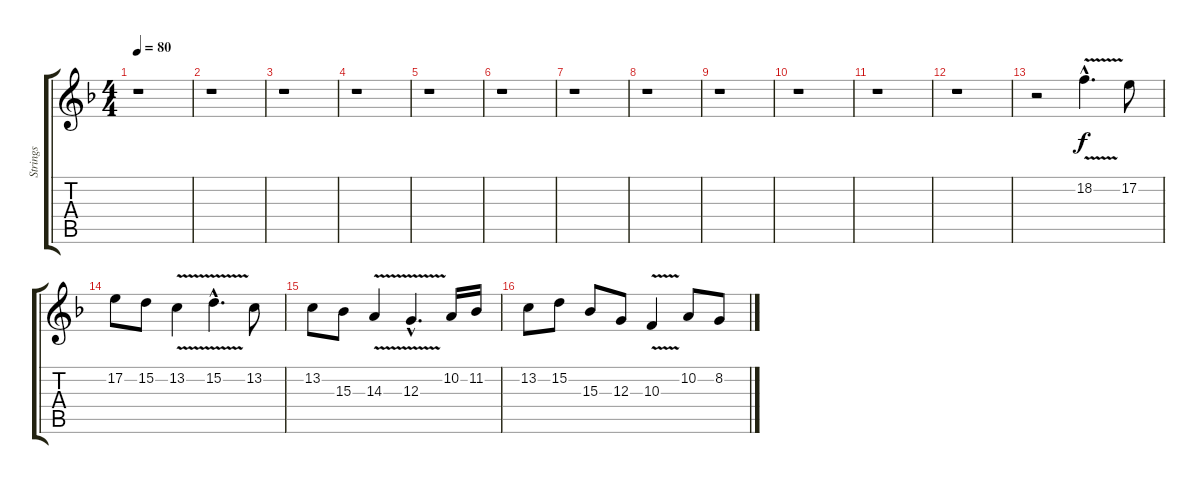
\track ("Strings" "Strings") {instrument stringensemble2}
\staff {score tabs}
\tuning (E4 B3 G3 D3 A2 E2) {hide}
\ts (4 4)
\tempo 80
\clef g2
\ks f
r.1{dy f instrument stringensemble2} |
r.1 |
r.1 |
r.1 |
r.1 |
r.1 |
r.1 |
r.1 |
r.1 |
r.1 |
r.1 |
r.1 |
r.2 18.2{v hac}.4{d} 17.2.8 |
17.2.8 15.2.8 13.2{v}.4 15.2{v hac}.4{d} 13.2.8 |
13.2.8 15.3.8 14.3{v}.4 12.3{v hac}.4{d} 10.2.16 11.2.16 |
13.2.8 15.2.8 15.3.8 12.3.8 10.3{v}.4 10.2.8 8.2.8
